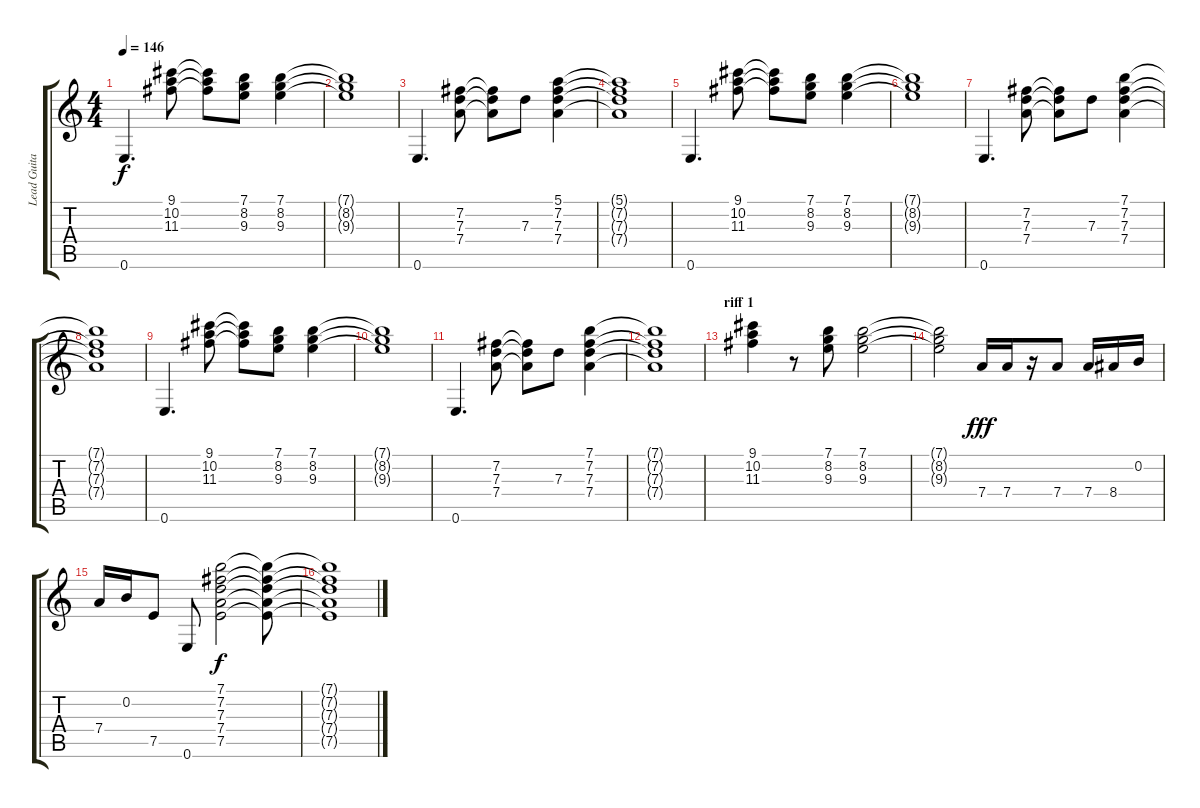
\track ("Lead Guitar" "Lead Guita") {instrument distortionguitar}
\staff {score tabs}
\tuning (E4 B3 G3 D3 A2 E2) {hide}
\ts (4 4)
\tempo 146
\clef g2
\ks c
0.6.4{d dy f} (9.1 10.2 11.3).8 (9.1{t} 10.2{t} 11.3{t}).8 (7.1 8.2 9.3).8 (7.1 8.2 9.3).4 |
(7.1{t} 8.2{t} 9.3{t}).1 |
0.6.4{d} (7.2 7.3 7.4).8 (7.2{t} 7.3{t} 7.4{t}).8 7.3.8 (5.1 7.2 7.3 7.4).4 |
(5.1{t} 7.2{t} 7.3{t} 7.4{t}).1 |
0.6.4{d} (9.1 10.2 11.3).8 (9.1{t} 10.2{t} 11.3{t}).8 (7.1 8.2 9.3).8 (7.1 8.2 9.3).4 |
(7.1{t} 8.2{t} 9.3{t}).1 |
0.6.4{d} (7.2 7.3 7.4).8 (7.2{t} 7.3{t} 7.4{t}).8 7.3.8 (7.1 7.2 7.3 7.4).4 |
(7.1{t} 7.2{t} 7.3{t} 7.4{t}).1 |
0.6.4{d} (9.1 10.2 11.3).8 (9.1{t} 10.2{t} 11.3{t}).8 (7.1 8.2 9.3).8 (7.1 8.2 9.3).4 |
(7.1{t} 8.2{t} 9.3{t}).1 |
0.6.4{d} (7.2 7.3 7.4).8 (7.2{t} 7.3{t} 7.4{t}).8 7.3.8 (7.1 7.2 7.3 7.4).4 |
(7.1{t} 7.2{t} 7.3{t} 7.4{t}).1 |
\section ("" "riff 1")
(9.1 10.2 11.3).4 r.8 (7.1 8.2 9.3).8 (7.1 8.2 9.3).2 |
(7.1{t} 8.2{t} 9.3{t}).2 7.4.16{dy fff} 7.4.16 r.16 7.4.8 7.4.16 8.4.16 0.2.16 |
7.4.16 0.2.16 7.5.8 0.6.8 (7.1 7.2 7.3 7.4 7.5).2{dy f} (7.1{t} 7.2{t} 7.3{t} 7.4{t} 7.5{t}).8 |
(7.1{t} 7.2{t} 7.3{t} 7.4{t} 7.5{t}).1
